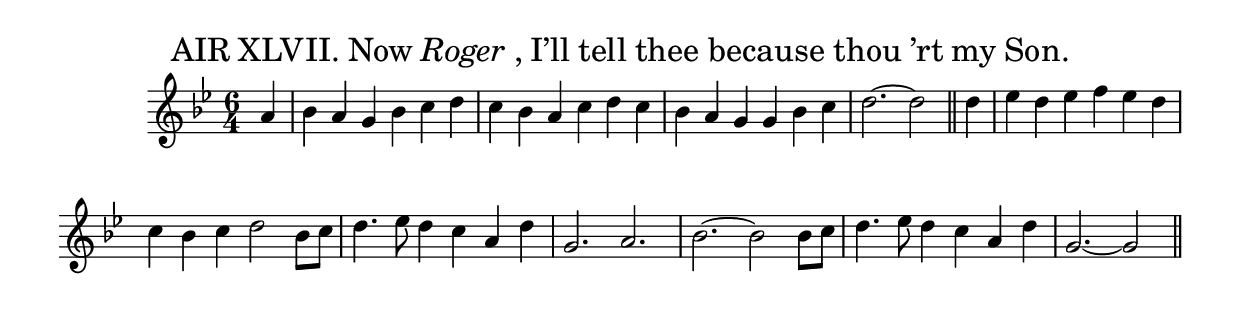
\version "2.10.25" 
\include "english.ly"

\header
  {title = \markup \smaller \normal-text
    {AIR XLVII. Now \italic {Roger}, I’ll tell thee because thou ’rt my Son.}
  }

\score
  {
  \new Staff
  \relative c''
    {
    \key g \minor
    \time 6/4
    \clef treble \partial 4
    a4 | bf4 a g bf c d | c4 bf a c d c | bf4 a g g bf c |
    d2.~ d2 \bar "||" d4 | ef4 d ef f ef d | c4 bf c d2 bf8 c |
    d4. ef8 d4 c a d | g,2. a | bf2.~ bf2 bf8 c | d4. ef8 d4 c a d |
    g,2.~ g2 \bar "||"  % printed ":|:" and ":|"
    }
  \layout
    { \context
      { \Score
        \remove Bar_number_engraver
       }
    }
  \midi
    { \context
       { \Score tempoWholesPerMinute = #(ly:make-moment 180 4) } 
    }
  } 
